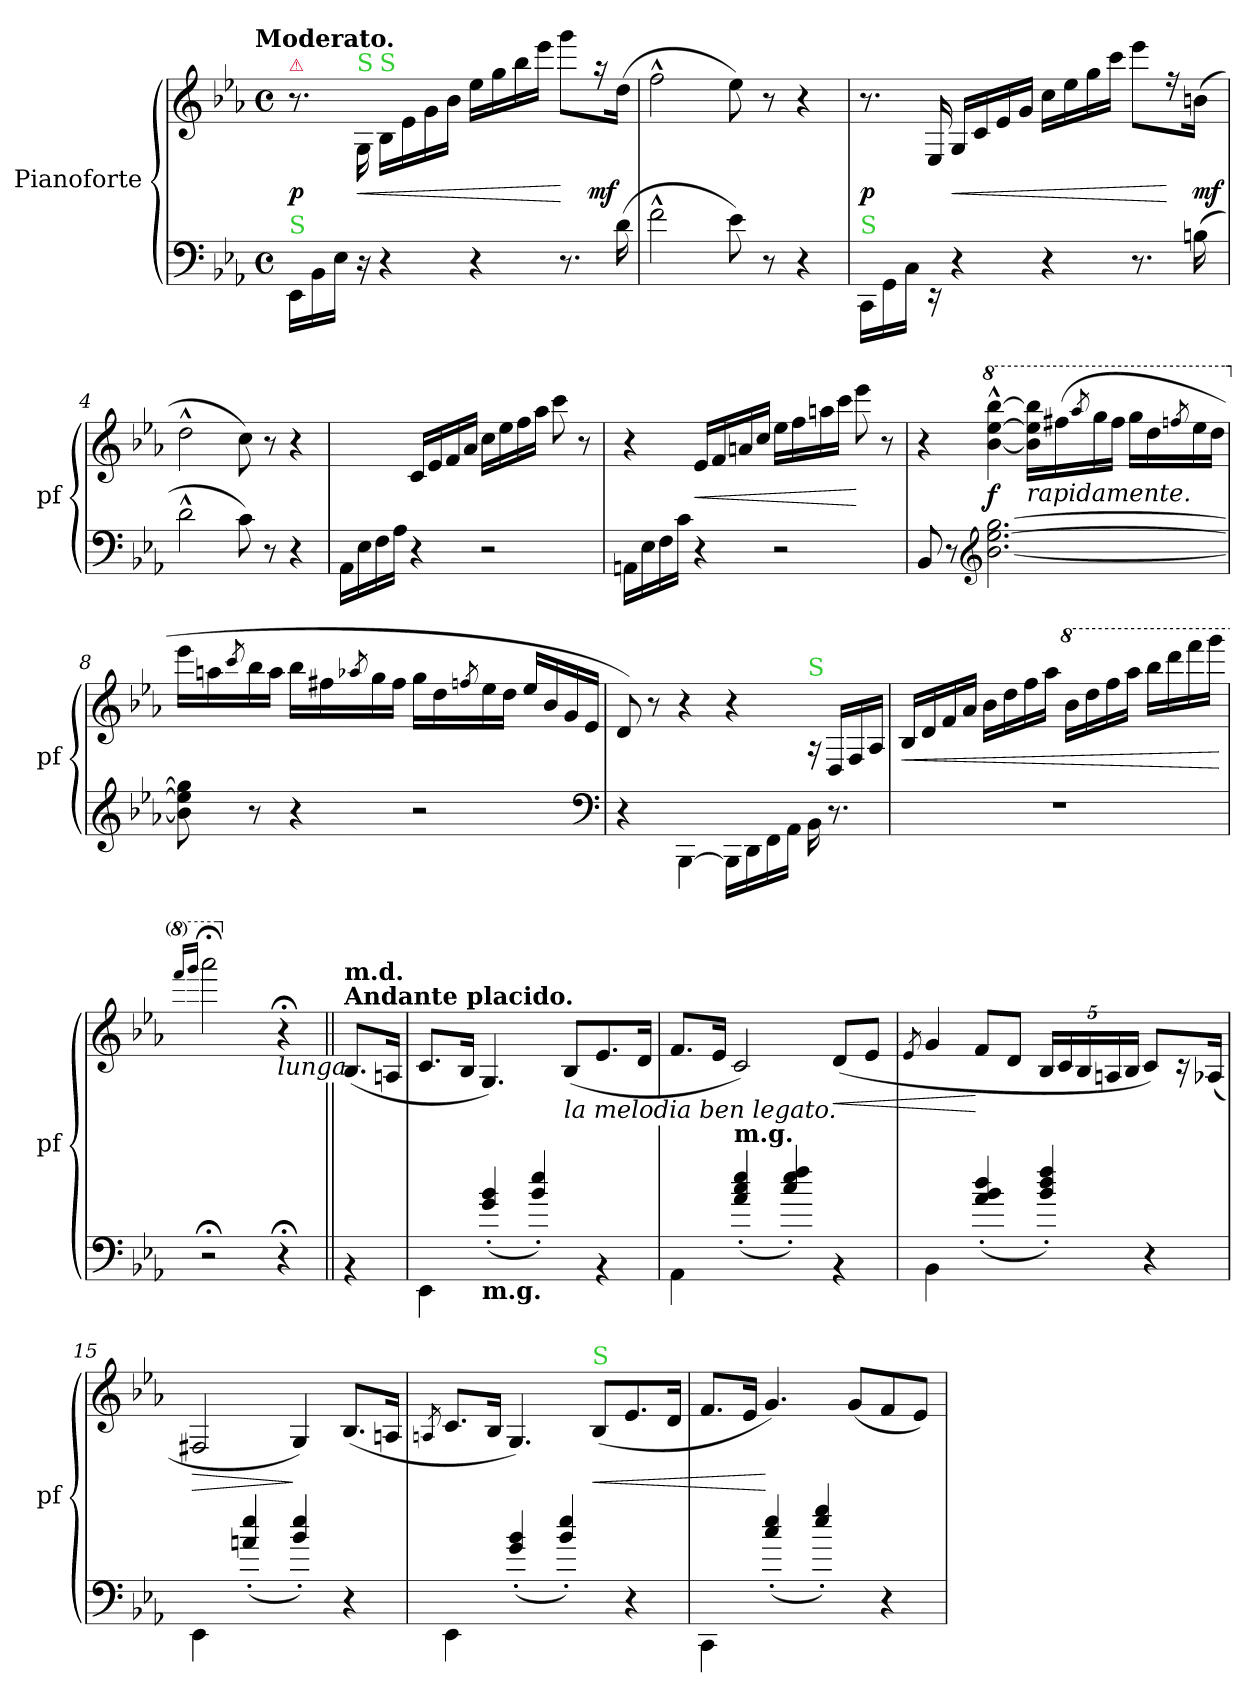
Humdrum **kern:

**kern	**kern	**dynam
*part2	*part1	*part1
*staff2	*staff1	*staff1
*I"Pianoforte	*I"Pianoforte	*
*I'pf	*I'pf	*
*clefF4	*clefG2	*
*k[b-e-a-]	*k[b-e-a-]	*
*E-:	*E-:	*
!!LO:TX:omd:t=Moderato.
*M4/4	*M4/4	*
*met(c)	*met(c)	*
=1	=1	=1
!	!LO:TX:a:color=crimson:t=⚠	!
!LO:TX:a:color=limegreen:t=S	!	!
16EE-\LL	8.r	p
16BB-\	.	.
16E-\JJ	.	.
!	!LO:TX:a:color=limegreen:t=S	!
!	!	!LO:HP:b
16r	16G\	<
!	!LO:TX:a:color=limegreen:t=S	!
4r	16B-\LL	.
.	16e-\	.
.	16g\	.
.	16b-\JJ	.
4r	16ee-\LL	.
.	16gg\	.
.	16bb-\	.
.	16eee-\JJ	.
8.r	8ggg\L	[
.	16r	.
!	!	!LO:DY:rj
(16d\	(16dd\Jk	mf
=2	=2	=2
2f^^\	2ff^^\	.
8e-\)	8ee-\)	.
8r	8r	.
4r	4r	.
=3	=3	=3
!LO:TX:a:color=limegreen:t=S	!	!
16CC\LL	8.r	p
16GG\	.	.
16C\JJ	.	.
16rEE	16E-/	.
!	!	!LO:HP:b
4r	16G/LL	<
.	16c/	.
.	16e-/	.
.	16g/JJ	.
4r	16cc\LL	.
.	16ee-\	.
.	16gg\	.
.	16ccc\JJ	.
8.r	8eee-\L	.
.	16r	[
(16Bn\	(16bn\Jk	mf
=4	=4	=4
2d^^\	2dd^^\	.
8c\)	8cc\)	.
8r	8r	.
4r	4r	.
=5	=5	=5
16AA-\LL	4ryy	.
16E-\	.	.
16F\	.	.
16A-\JJ	.	.
4r	16c/LL	.
.	16e-/	.
.	16f/	.
.	16a-/JJ	.
2r	16cc\LL	.
.	16ee-\	.
.	16ff\	.
.	16aa-\JJ	.
.	8ccc\	.
.	8r	.
=6	=6	=6
16AAn\LL	4r	.
16E-\	.	.
16F\	.	.
16c\JJ	.	.
!	!	!LO:HP:b
4r	16e-/LL	<
.	16f/	.
.	16an/	.
.	16cc/JJ	.
2r	16ee-\LL	.
.	16ff\	.
.	16aan\	.
.	16ccc\JJ	.
.	8eee-\	[
.	8r	.
=7	=7	=7
8BB-/	4r	.
8r	.	.
*clefG2	*	*
*	*8va	*
[2.b-\ [2.ee-\ [2.gg\	[4bb-^^\ [4eee-^^\ [4bbb-^^\	f
!	!LO:TX:b:i:t=rapidamente.	!
.	16bb-]\ 16eee-]\ 16bbb-]\LL	.
.	(16fff#X\	.
.	8qaaa-/	.
.	16ggg\	.
.	16fff#\JJ	.
.	16ggg\LL	.
.	16ddd\	.
.	8qfffn/	.
.	16eee-\	.
.	16ddd\JJ	.
=8	=8	=8
*	*X8va	*
8b-]\ 8ee-]\ 8gg]\	16eee-\LL	.
.	16aan\	.
.	8qccc/	.
8r	16bb-\	.
.	16aa\JJ	.
4r	16bb-\LL	.
.	16ff#X\	.
.	8qaa-X/	.
.	16gg\	.
.	16ff#\JJ	.
2r	16gg\LL	.
.	16dd\	.
.	8qffn/	.
.	16ee-\	.
.	16dd\JJ	.
.	16ee-/LL	.
.	16b-/	.
.	16g/	.
.	16e-/JJ	.
*clefF4	*	*
=9	=9	=9
4r	8d/)	.
.	8r	.
[4BBB-\	4r	.
16BBB-\LL]	4r	.
16DD\	.	.
16FF\	.	.
16AA-\JJ	.	.
!	!LO:TX:a:color=limegreen:t=S	!
16BB-\	16rA	.
8.r	16D/LL	.
.	16F/	.
.	16A-/JJ	.
=10	=10	=10
!	!	!LO:HP:b
1r	16B-/LL	<
.	16d/	.
.	16f/	.
.	16a-/JJ	.
.	16b-\LL	.
.	16dd\	.
.	16ff\	.
.	16aa-\JJ	.
*	*8va	*
.	16bb-\LL	.
.	16ddd\	.
.	16fff\	.
.	16aaa-\JJ	.
.	16bbb-\LL	.
.	16dddd\	.
.	16ffff\	.
.	16gggg\JJ	.
.	.	[
=	=	=
.	16qqffff/LL	.
.	16qqgggg/JJ	.
2r;<	2aaaa-;<\	.
*	*X8va	*
!	!LO:TX:b:i:t=lunga.	!
4r;<	4r;<	.
=11||	=11||	=11||
!	!LO:TX:a:B:t=Andante placido.	!
!	!LO:TX:a:B:t=m.d.	!
4rBB	(8.B-/L	.
.	16An/Jk	.
=12	=12	=12
4EE-\	8.c/L	.
.	16B-/Jk	.
!LO:TX:b:B:t=m.g.	!	!
(>4g'>/ 4b-'>/	4.G/)	.
4b-'>/ 4ee-'>/)	.	.
!	!LO:TX:b:i:t=la melodia ben legato.	!
.	(>8B-/L	.
4rBB	8.e-/	.
.	16d/Jk	.
=13	=13	=13
4AA-\	8.f/L	.
.	16e-/Jk	.
!LO:TX:a:B:t=m.g.	!	!
(>4a-'>/ 4cc'>/ 4ee-'>/	2c/)	.
4cc'>/ 4ee-'>/ 4ff'>/)	.	.
!	!	!LO:HP:b
4rBB	(8d/L	<
.	8e-/J	.
=14	=14	=14
.	8qe-/	.
4BB-\	4g/	.
(>4a-'>/ 4b-'>/ 4dd'>/	8f/L	[
.	8d/J	.
4b-'>/ 4dd'>/ 4ff'>/)	20B-/LL	.
.	20c/	.
.	20B-/	.
.	20An/	.
.	20B-/JJ	.
4r	8c/L)	.
.	16r	.
.	(16A-X/Jk	.
=15	=15	=15
!	!	!LO:HP:b
4EE-\	2F#X/	>
(>4an'>/ 4ee-'>/	.	.
4b-'>/ 4ee-'>/)	4G/)	]
4r	(8.B-/L	.
.	16An/Jk	.
=16	=16	=16
.	8qAn/	.
4EE-\	8.c/L	.
.	16B-/Jk	.
(>4g'>/ 4b-'>/	4.G/)	.
4b-'>/ 4ee-'>/)	.	.
!	!LO:TX:a:color=limegreen:t=S	!
!	!	!LO:HP:b
.	(>8B-/L	<
4r	8.e-/	.
.	16d/Jk	.
=17	=17	=17
4CC\	8.f/L	.
.	16e-/Jk	.
(>4cc'>/ 4ee-'>/	4.g/)	[
4ee-'>/ 4gg'>/)	.	.
.	(>8g/L	.
4r	8f/	.
.	8e-/J)	.
=	=	=
*-	*-	*-
